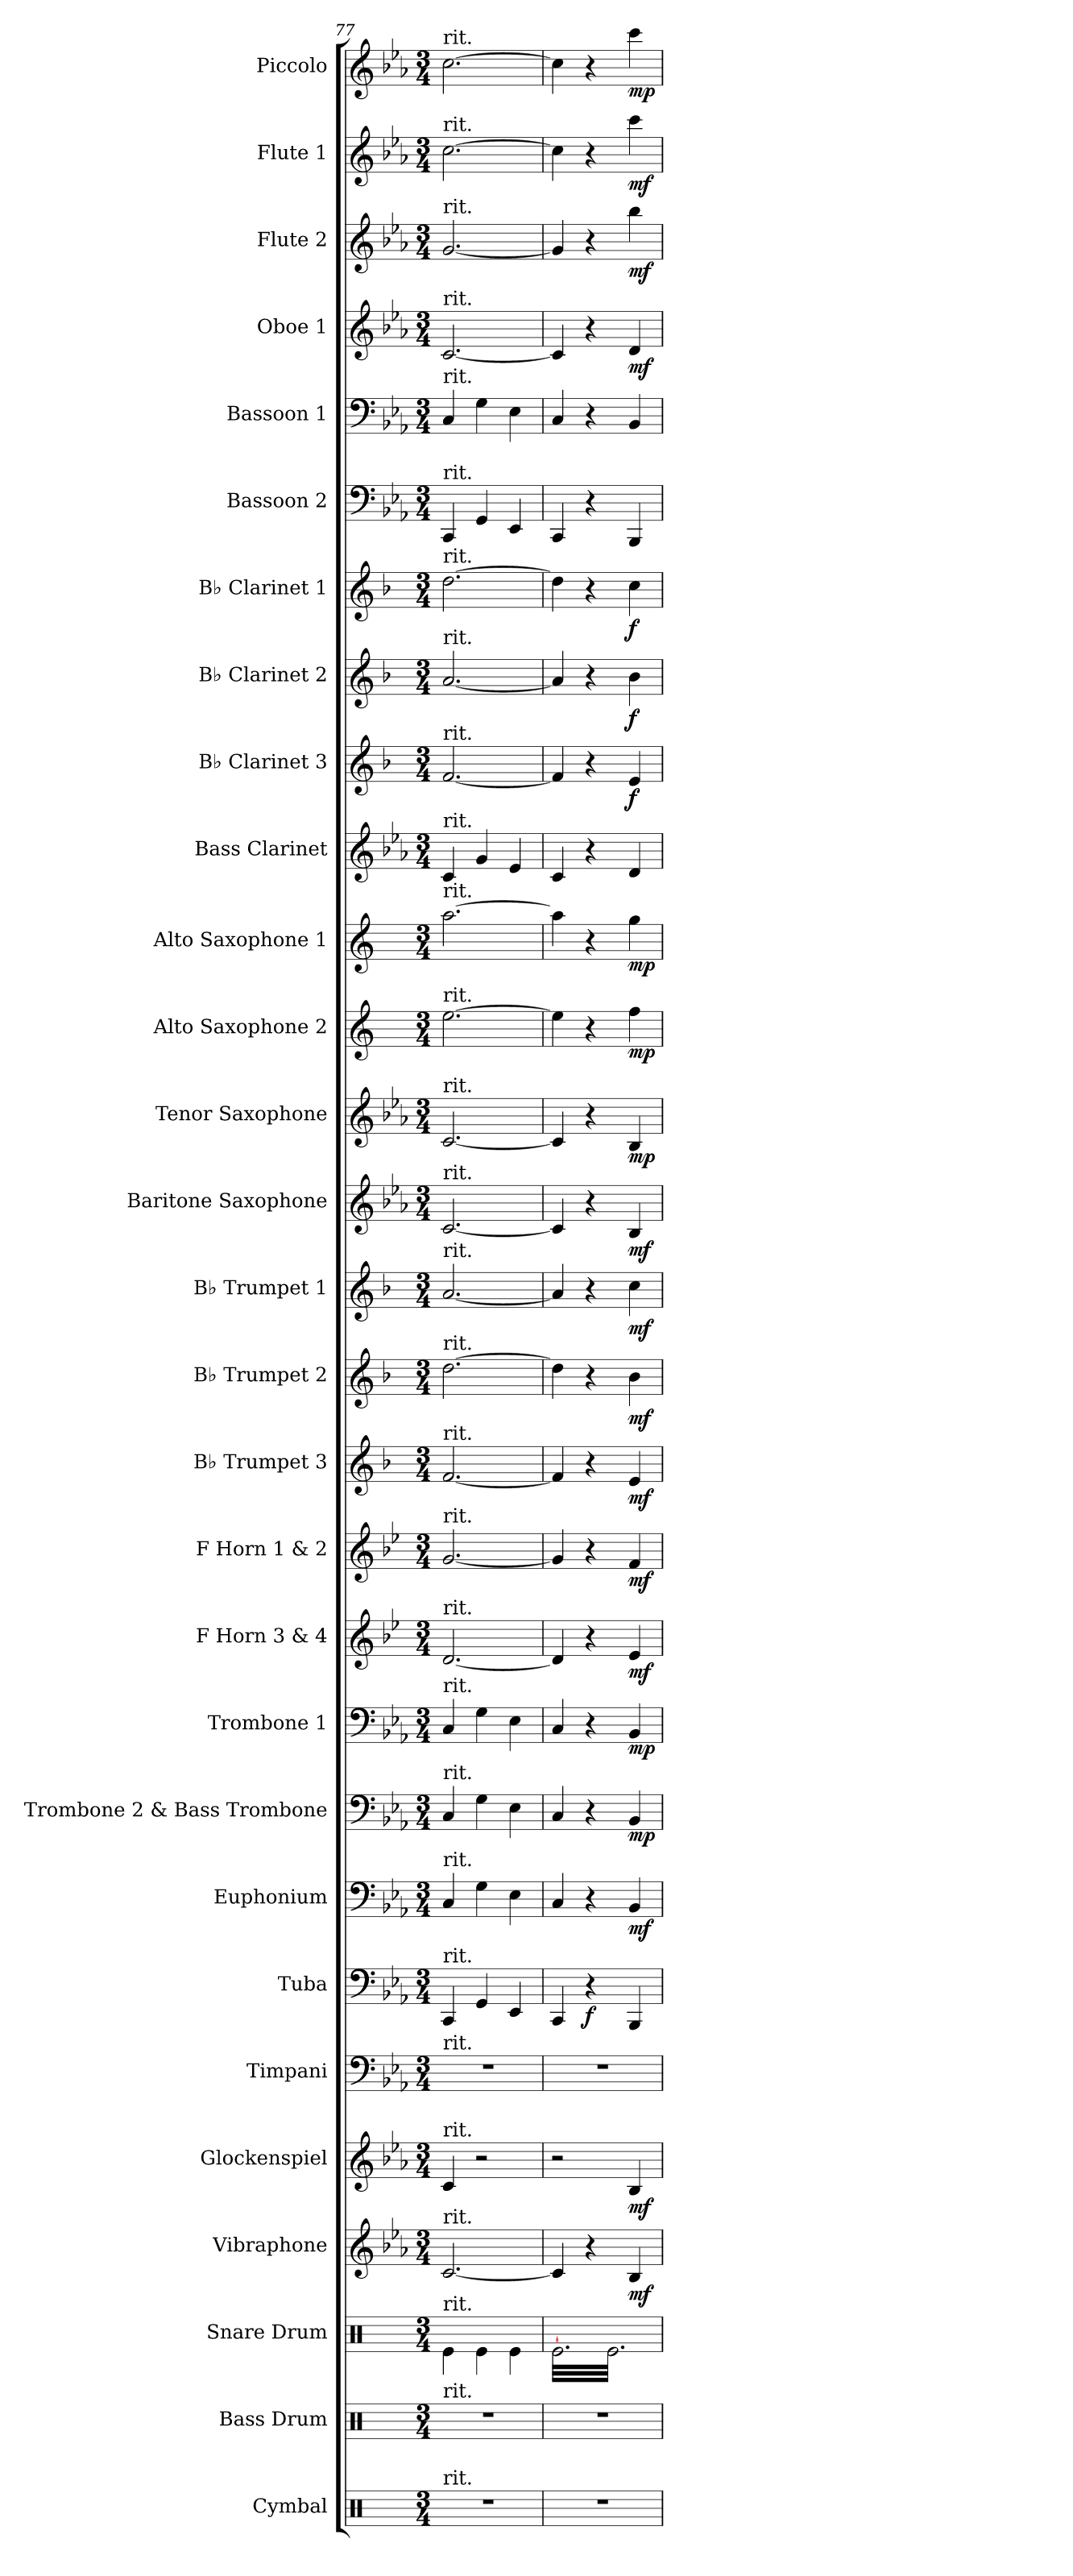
**kern	**kern	**kern	**kern	**dynam	**kern	**dynam	**kern	**kern	**dynam	**kern	**dynam	**kern	**dynam	**kern	**dynam	**kern	**dynam	**kern	**dynam	**kern	**dynam	**kern	**dynam	**kern	**dynam	**kern	**dynam	**kern	**dynam	**kern	**dynam	**kern	**dynam	**kern	**kern	**dynam	**kern	**dynam	**kern	**dynam	**kern	**kern	**kern	**dynam	**kern	**dynam	**kern	**dynam	**kern	**dynam
*part29	*part28	*part27	*part26	*part26	*part25	*part25	*part24	*part23	*part23	*part22	*part22	*part21	*part21	*part20	*part20	*part19	*part19	*part18	*part18	*part17	*part17	*part16	*part16	*part15	*part15	*part14	*part14	*part13	*part13	*part12	*part12	*part11	*part11	*part10	*part9	*part9	*part8	*part8	*part7	*part7	*part6	*part5	*part4	*part4	*part3	*part3	*part2	*part2	*part1	*part1
*staff29	*staff28	*staff27	*staff26	*staff26	*staff25	*staff25	*staff24	*staff23	*staff23	*staff22	*staff22	*staff21	*staff21	*staff20	*staff20	*staff19	*staff19	*staff18	*staff18	*staff17	*staff17	*staff16	*staff16	*staff15	*staff15	*staff14	*staff14	*staff13	*staff13	*staff12	*staff12	*staff11	*staff11	*staff10	*staff9	*staff9	*staff8	*staff8	*staff7	*staff7	*staff6	*staff5	*staff4	*staff4	*staff3	*staff3	*staff2	*staff2	*staff1	*staff1
*I"Cymbal	*I"Bass Drum	*I"Snare Drum	*I"Vibraphone	*	*I"Glockenspiel	*	*I"Timpani	*I"Tuba	*	*I"Euphonium	*	*I"Trombone 2 &amp; Bass Trombone	*	*I"Trombone 1	*	*I"F Horn 3 &amp; 4	*	*I"F Horn 1 &amp; 2	*	*I"B♭ Trumpet 3	*	*I"B♭ Trumpet 2	*	*I"B♭ Trumpet 1	*	*I"Baritone Saxophone	*	*I"Tenor Saxophone	*	*I"Alto Saxophone 2	*	*I"Alto Saxophone 1	*	*I"Bass Clarinet	*I"B♭ Clarinet 3	*	*I"B♭ Clarinet 2	*	*I"B♭ Clarinet 1	*	*I"Bassoon 2	*I"Bassoon 1	*I"Oboe 1	*	*I"Flute 2	*	*I"Flute 1	*	*I"Piccolo	*
*I'Cym.	*I'B. Dr.	*I'Sn. Dr.	*I'Vib.	*	*I'Glk.	*	*I'Timp.	*I'Tba.	*	*I'Euph.	*	*I'Tbn. 2 B. Tbn.	*	*I'Tbn. 1	*	*I'F Hn. 3 4	*	*I'F Hn. 1 2	*	*I'B♭ Tpt. 3	*	*I'B♭ Tpt. 2	*	*I'B♭ Tpt. 1	*	*I'Bar. Sax.	*	*I'T. Sax.	*	*I'A. Sax. 2	*	*I'A. Sax. 1	*	*I'B. Cl.	*I'B♭ Cl. 3	*	*I'B♭ Cl. 2	*	*I'B♭ Cl. 1	*	*I'Bsn. 2	*I'Bsn. 1	*I'Ob. 1	*	*I'Fl. 2	*	*I'Fl. 1	*	*I'Picc.	*
*clefX	*clefX	*clefX	*clefG2	*	*clefG2	*	*clefF4	*clefF4	*	*clefF4	*	*clefF4	*	*clefF4	*	*clefG2	*	*clefG2	*	*clefG2	*	*clefG2	*	*clefG2	*	*clefG2	*	*clefG2	*	*clefG2	*	*clefG2	*	*clefG2	*clefG2	*	*clefG2	*	*clefG2	*	*clefF4	*clefF4	*clefG2	*	*clefG2	*	*clefG2	*	*clefG2	*
*	*	*	*	*	*ITrd-14c-24	*	*	*	*	*	*	*	*	*	*	*ITrd4c7	*	*ITrd4c7	*	*ITrd1c2	*	*ITrd1c2	*	*ITrd1c2	*	*ITrd12c21	*	*ITrd8c14	*	*ITrd5c9	*	*ITrd5c9	*	*ITrd8c14	*ITrd1c2	*	*ITrd1c2	*	*ITrd1c2	*	*	*	*	*	*	*	*	*	*ITrd-7c-12	*
*k[]	*k[]	*k[]	*k[b-e-a-]	*	*k[b-e-a-]	*	*k[b-e-a-]	*k[b-e-a-]	*	*k[b-e-a-]	*	*k[b-e-a-]	*	*k[b-e-a-]	*	*k[b-e-a-]	*	*k[b-e-a-]	*	*k[b-e-a-]	*	*k[b-e-a-]	*	*k[b-e-a-]	*	*k[b-e-a-]	*	*k[b-e-a-]	*	*k[b-e-a-]	*	*k[b-e-a-]	*	*k[b-e-a-]	*k[b-e-a-]	*	*k[b-e-a-]	*	*k[b-e-a-]	*	*k[b-e-a-]	*k[b-e-a-]	*k[b-e-a-]	*	*k[b-e-a-]	*	*k[b-e-a-]	*	*k[b-e-a-]	*
*M3/4	*M3/4	*M3/4	*M3/4	*	*M3/4	*	*M3/4	*M3/4	*	*M3/4	*	*M3/4	*	*M3/4	*	*M3/4	*	*M3/4	*	*M3/4	*	*M3/4	*	*M3/4	*	*M3/4	*	*M3/4	*	*M3/4	*	*M3/4	*	*M3/4	*M3/4	*	*M3/4	*	*M3/4	*	*M3/4	*M3/4	*M3/4	*	*M3/4	*	*M3/4	*	*M3/4	*
=77	=77	=77	=77	=77	=77	=77	=77	=77	=77	=77	=77	=77	=77	=77	=77	=77	=77	=77	=77	=77	=77	=77	=77	=77	=77	=77	=77	=77	=77	=77	=77	=77	=77	=77	=77	=77	=77	=77	=77	=77	=77	=77	=77	=77	=77	=77	=77	=77	=77	=77
!	!	!	!	!	!	!	!	!	!	!	!	!	!	!	!	!	!	!	!	!	!	!	!	!	!	!	!	!	!	!	!	!	!	!	!	!	!	!	!	!	!	!	!	!	!	!	!	!	!LO:TX:a:t=rit.	!
!	!	!	!	!	!	!	!	!	!	!	!	!	!	!	!	!	!	!	!	!	!	!	!	!	!	!	!	!	!	!	!	!	!	!	!	!	!	!	!	!	!	!	!	!	!	!	!LO:TX:a:t=rit.	!	!	!
!	!	!	!	!	!	!	!	!	!	!	!	!	!	!	!	!	!	!	!	!	!	!	!	!	!	!	!	!	!	!	!	!	!	!	!	!	!	!	!	!	!	!	!	!	!LO:TX:a:t=rit.	!	!	!	!	!
!	!	!	!	!	!	!	!	!	!	!	!	!	!	!	!	!	!	!	!	!	!	!	!	!	!	!	!	!	!	!	!	!	!	!	!	!	!	!	!	!	!	!	!LO:TX:a:t=rit.	!	!	!	!	!	!	!
!	!	!	!	!	!	!	!	!	!	!	!	!	!	!	!	!	!	!	!	!	!	!	!	!	!	!	!	!	!	!	!	!	!	!	!	!	!	!	!	!	!	!LO:TX:a:t=rit.	!	!	!	!	!	!	!	!
!	!	!	!	!	!	!	!	!	!	!	!	!	!	!	!	!	!	!	!	!	!	!	!	!	!	!	!	!	!	!	!	!	!	!	!	!	!	!	!	!	!LO:TX:a:t=rit.	!	!	!	!	!	!	!	!	!
!	!	!	!	!	!	!	!	!	!	!	!	!	!	!	!	!	!	!	!	!	!	!	!	!	!	!	!	!	!	!	!	!	!	!	!	!	!	!	!LO:TX:a:t=rit.	!	!	!	!	!	!	!	!	!	!	!
!	!	!	!	!	!	!	!	!	!	!	!	!	!	!	!	!	!	!	!	!	!	!	!	!	!	!	!	!	!	!	!	!	!	!	!	!	!LO:TX:a:t=rit.	!	!	!	!	!	!	!	!	!	!	!	!	!
!	!	!	!	!	!	!	!	!	!	!	!	!	!	!	!	!	!	!	!	!	!	!	!	!	!	!	!	!	!	!	!	!	!	!	!LO:TX:a:t=rit.	!	!	!	!	!	!	!	!	!	!	!	!	!	!	!
!	!	!	!	!	!	!	!	!	!	!	!	!	!	!	!	!	!	!	!	!	!	!	!	!	!	!	!	!	!	!	!	!	!	!LO:TX:a:t=rit.	!	!	!	!	!	!	!	!	!	!	!	!	!	!	!	!
!	!	!	!	!	!	!	!	!	!	!	!	!	!	!	!	!	!	!	!	!	!	!	!	!	!	!	!	!	!	!	!	!LO:TX:a:t=rit.	!	!	!	!	!	!	!	!	!	!	!	!	!	!	!	!	!	!
!	!	!	!	!	!	!	!	!	!	!	!	!	!	!	!	!	!	!	!	!	!	!	!	!	!	!	!	!	!	!LO:TX:a:t=rit.	!	!	!	!	!	!	!	!	!	!	!	!	!	!	!	!	!	!	!	!
!	!	!	!	!	!	!	!	!	!	!	!	!	!	!	!	!	!	!	!	!	!	!	!	!	!	!	!	!LO:TX:a:t=rit.	!	!	!	!	!	!	!	!	!	!	!	!	!	!	!	!	!	!	!	!	!	!
!	!	!	!	!	!	!	!	!	!	!	!	!	!	!	!	!	!	!	!	!	!	!	!	!	!	!LO:TX:a:t=rit.	!	!	!	!	!	!	!	!	!	!	!	!	!	!	!	!	!	!	!	!	!	!	!	!
!	!	!	!	!	!	!	!	!	!	!	!	!	!	!	!	!	!	!	!	!	!	!	!	!LO:TX:a:t=rit.	!	!	!	!	!	!	!	!	!	!	!	!	!	!	!	!	!	!	!	!	!	!	!	!	!	!
!	!	!	!	!	!	!	!	!	!	!	!	!	!	!	!	!	!	!	!	!	!	!LO:TX:a:t=rit.	!	!	!	!	!	!	!	!	!	!	!	!	!	!	!	!	!	!	!	!	!	!	!	!	!	!	!	!
!	!	!	!	!	!	!	!	!	!	!	!	!	!	!	!	!	!	!	!	!LO:TX:a:t=rit.	!	!	!	!	!	!	!	!	!	!	!	!	!	!	!	!	!	!	!	!	!	!	!	!	!	!	!	!	!	!
!	!	!	!	!	!	!	!	!	!	!	!	!	!	!	!	!	!	!LO:TX:a:t=rit.	!	!	!	!	!	!	!	!	!	!	!	!	!	!	!	!	!	!	!	!	!	!	!	!	!	!	!	!	!	!	!	!
!	!	!	!	!	!	!	!	!	!	!	!	!	!	!	!	!LO:TX:a:t=rit.	!	!	!	!	!	!	!	!	!	!	!	!	!	!	!	!	!	!	!	!	!	!	!	!	!	!	!	!	!	!	!	!	!	!
!	!	!	!	!	!	!	!	!	!	!	!	!	!	!LO:TX:a:t=rit.	!	!	!	!	!	!	!	!	!	!	!	!	!	!	!	!	!	!	!	!	!	!	!	!	!	!	!	!	!	!	!	!	!	!	!	!
!	!	!	!	!	!	!	!	!	!	!	!	!LO:TX:a:t=rit.	!	!	!	!	!	!	!	!	!	!	!	!	!	!	!	!	!	!	!	!	!	!	!	!	!	!	!	!	!	!	!	!	!	!	!	!	!	!
!	!	!	!	!	!	!	!	!	!	!LO:TX:a:t=rit.	!	!	!	!	!	!	!	!	!	!	!	!	!	!	!	!	!	!	!	!	!	!	!	!	!	!	!	!	!	!	!	!	!	!	!	!	!	!	!	!
!	!	!	!	!	!	!	!	!LO:TX:a:t=rit.	!	!	!	!	!	!	!	!	!	!	!	!	!	!	!	!	!	!	!	!	!	!	!	!	!	!	!	!	!	!	!	!	!	!	!	!	!	!	!	!	!	!
!	!	!	!	!	!	!	!LO:TX:a:t=rit.	!	!	!	!	!	!	!	!	!	!	!	!	!	!	!	!	!	!	!	!	!	!	!	!	!	!	!	!	!	!	!	!	!	!	!	!	!	!	!	!	!	!	!
!	!	!	!	!	!LO:TX:a:t=rit.	!	!	!	!	!	!	!	!	!	!	!	!	!	!	!	!	!	!	!	!	!	!	!	!	!	!	!	!	!	!	!	!	!	!	!	!	!	!	!	!	!	!	!	!	!
!	!	!	!LO:TX:a:t=rit.	!	!	!	!	!	!	!	!	!	!	!	!	!	!	!	!	!	!	!	!	!	!	!	!	!	!	!	!	!	!	!	!	!	!	!	!	!	!	!	!	!	!	!	!	!	!	!
!	!	!LO:TX:a:t=rit.	!	!	!	!	!	!	!	!	!	!	!	!	!	!	!	!	!	!	!	!	!	!	!	!	!	!	!	!	!	!	!	!	!	!	!	!	!	!	!	!	!	!	!	!	!	!	!	!
!	!LO:TX:a:t=rit.	!	!	!	!	!	!	!	!	!	!	!	!	!	!	!	!	!	!	!	!	!	!	!	!	!	!	!	!	!	!	!	!	!	!	!	!	!	!	!	!	!	!	!	!	!	!	!	!	!
!LO:TX:a:t=rit.	!	!	!	!	!	!	!	!	!	!	!	!	!	!	!	!	!	!	!	!	!	!	!	!	!	!	!	!	!	!	!	!	!	!	!	!	!	!	!	!	!	!	!	!	!	!	!	!	!	!
2.r	2.r	4Re\	[2.c/	.	4ccc/	.	2.r	4CC/	.	4C/	.	4C/	.	4C/	.	[2.G/	.	[2.c/	.	[2.e-/	.	[2.cc\	.	[2.g/	.	[2.C/	.	[2.C/	.	[2.g\	.	[2.cc\	.	4C/	[2.e-/	.	[2.g/	.	[2.cc\	.	4CC/	4C/	[2.c/	.	[2.g/	.	[2.cc\	.	[2.ccc\	.
.	.	4Re\	.	.	2r	.	.	4GG/	.	4G\	.	4G\	.	4G\	.	.	.	.	.	.	.	.	.	.	.	.	.	.	.	.	.	.	.	4G/	.	.	.	.	.	.	4GG/	4G\	.	.	.	.	.	.	.	.
.	.	4Re\	.	.	.	.	.	4EE-/	.	4E-\	.	4E-\	.	4E-\	.	.	.	.	.	.	.	.	.	.	.	.	.	.	.	.	.	.	.	4E-/	.	.	.	.	.	.	4EE-/	4E-\	.	.	.	.	.	.	.	.
=78	=78	=78	=78	=78	=78	=78	=78	=78	=78	=78	=78	=78	=78	=78	=78	=78	=78	=78	=78	=78	=78	=78	=78	=78	=78	=78	=78	=78	=78	=78	=78	=78	=78	=78	=78	=78	=78	=78	=78	=78	=78	=78	=78	=78	=78	=78	=78	=78	=78	=78
*	*	*tremolo	*	*	*	*	*	*	*	*	*	*	*	*	*	*	*	*	*	*	*	*	*	*	*	*	*	*	*	*	*	*	*	*	*	*	*	*	*	*	*	*	*	*	*	*	*	*	*	*
2.r	2.r	[32Re\LLL	4c/]	.	2r	.	2.r	4CC/	.	4C/	.	4C/	.	4C/	.	4G/]	.	4c/]	.	4e-/]	.	4cc\]	.	4g/]	.	4C/]	.	4C/]	.	4g\]	.	4cc\]	.	4C/	4e-/]	.	4g/]	.	4cc\]	.	4CC/	4C/	4c/]	.	4g/]	.	4cc\]	.	4ccc\]	.
.	.	32Re\	.	.	.	.	.	.	.	.	.	.	.	.	.	.	.	.	.	.	.	.	.	.	.	.	.	.	.	.	.	.	.	.	.	.	.	.	.	.	.	.	.	.	.	.	.	.	.	.
.	.	32Re\	.	.	.	.	.	.	.	.	.	.	.	.	.	.	.	.	.	.	.	.	.	.	.	.	.	.	.	.	.	.	.	.	.	.	.	.	.	.	.	.	.	.	.	.	.	.	.	.
.	.	32Re\	.	.	.	.	.	.	.	.	.	.	.	.	.	.	.	.	.	.	.	.	.	.	.	.	.	.	.	.	.	.	.	.	.	.	.	.	.	.	.	.	.	.	.	.	.	.	.	.
.	.	32Re\	.	.	.	.	.	.	.	.	.	.	.	.	.	.	.	.	.	.	.	.	.	.	.	.	.	.	.	.	.	.	.	.	.	.	.	.	.	.	.	.	.	.	.	.	.	.	.	.
.	.	32Re\	.	.	.	.	.	.	.	.	.	.	.	.	.	.	.	.	.	.	.	.	.	.	.	.	.	.	.	.	.	.	.	.	.	.	.	.	.	.	.	.	.	.	.	.	.	.	.	.
.	.	32Re\	.	.	.	.	.	.	.	.	.	.	.	.	.	.	.	.	.	.	.	.	.	.	.	.	.	.	.	.	.	.	.	.	.	.	.	.	.	.	.	.	.	.	.	.	.	.	.	.
.	.	32Re\	.	.	.	.	.	.	.	.	.	.	.	.	.	.	.	.	.	.	.	.	.	.	.	.	.	.	.	.	.	.	.	.	.	.	.	.	.	.	.	.	.	.	.	.	.	.	.	.
!	!	!	!	!	!	!	!	!	!LO:DY:b	!	!	!	!	!	!	!	!	!	!	!	!	!	!	!	!	!	!	!	!	!	!	!	!	!	!	!	!	!	!	!	!	!	!	!	!	!	!	!	!	!
.	.	32Re\	4r	.	.	.	.	4r	f	4r	.	4r	.	4r	.	4r	.	4r	.	4r	.	4r	.	4r	.	4r	.	4r	.	4r	.	4r	.	4r	4r	.	4r	.	4r	.	4r	4r	4r	.	4r	.	4r	.	4r	.
.	.	32Re\	.	.	.	.	.	.	.	.	.	.	.	.	.	.	.	.	.	.	.	.	.	.	.	.	.	.	.	.	.	.	.	.	.	.	.	.	.	.	.	.	.	.	.	.	.	.	.	.
.	.	32Re\	.	.	.	.	.	.	.	.	.	.	.	.	.	.	.	.	.	.	.	.	.	.	.	.	.	.	.	.	.	.	.	.	.	.	.	.	.	.	.	.	.	.	.	.	.	.	.	.
.	.	32Re\	.	.	.	.	.	.	.	.	.	.	.	.	.	.	.	.	.	.	.	.	.	.	.	.	.	.	.	.	.	.	.	.	.	.	.	.	.	.	.	.	.	.	.	.	.	.	.	.
.	.	32Re\	.	.	.	.	.	.	.	.	.	.	.	.	.	.	.	.	.	.	.	.	.	.	.	.	.	.	.	.	.	.	.	.	.	.	.	.	.	.	.	.	.	.	.	.	.	.	.	.
.	.	32Re\	.	.	.	.	.	.	.	.	.	.	.	.	.	.	.	.	.	.	.	.	.	.	.	.	.	.	.	.	.	.	.	.	.	.	.	.	.	.	.	.	.	.	.	.	.	.	.	.
.	.	32Re\	.	.	.	.	.	.	.	.	.	.	.	.	.	.	.	.	.	.	.	.	.	.	.	.	.	.	.	.	.	.	.	.	.	.	.	.	.	.	.	.	.	.	.	.	.	.	.	.
.	.	32Re\	.	.	.	.	.	.	.	.	.	.	.	.	.	.	.	.	.	.	.	.	.	.	.	.	.	.	.	.	.	.	.	.	.	.	.	.	.	.	.	.	.	.	.	.	.	.	.	.
!	!	!	!	!LO:DY:b	!	!LO:DY:b	!	!	!	!	!LO:DY:b	!	!LO:DY:b	!	!LO:DY:b	!	!LO:DY:b	!	!LO:DY:b	!	!LO:DY:b	!	!LO:DY:b	!	!LO:DY:b	!	!LO:DY:b	!	!LO:DY:b	!	!LO:DY:b	!	!LO:DY:b	!	!	!LO:DY:b	!	!LO:DY:b	!	!LO:DY:b	!	!	!	!LO:DY:b	!	!LO:DY:b	!	!LO:DY:b	!	!LO:DY:b
.	.	32Re\	4B-/	mf	4bb-/	mf	.	4BBB-/	.	4BB-/	mf	4BB-/	mp	4BB-/	mp	4A-/	mf	4B-/	mf	4d/	mf	4a-\	mf	4b-\	mf	4BB-/	mf	4BB-/	mp	4a-\	mp	4b-\	mp	4D/	4d/	f	4a-\	f	4b-\	f	4BBB-/	4BB-/	4d/	mf	4bb-\	mf	4ccc\	mf	4cccc\	mp
.	.	32Re\	.	.	.	.	.	.	.	.	.	.	.	.	.	.	.	.	.	.	.	.	.	.	.	.	.	.	.	.	.	.	.	.	.	.	.	.	.	.	.	.	.	.	.	.	.	.	.	.
.	.	32Re\	.	.	.	.	.	.	.	.	.	.	.	.	.	.	.	.	.	.	.	.	.	.	.	.	.	.	.	.	.	.	.	.	.	.	.	.	.	.	.	.	.	.	.	.	.	.	.	.
.	.	32Re\	.	.	.	.	.	.	.	.	.	.	.	.	.	.	.	.	.	.	.	.	.	.	.	.	.	.	.	.	.	.	.	.	.	.	.	.	.	.	.	.	.	.	.	.	.	.	.	.
.	.	32Re\	.	.	.	.	.	.	.	.	.	.	.	.	.	.	.	.	.	.	.	.	.	.	.	.	.	.	.	.	.	.	.	.	.	.	.	.	.	.	.	.	.	.	.	.	.	.	.	.
.	.	32Re\	.	.	.	.	.	.	.	.	.	.	.	.	.	.	.	.	.	.	.	.	.	.	.	.	.	.	.	.	.	.	.	.	.	.	.	.	.	.	.	.	.	.	.	.	.	.	.	.
.	.	32Re\	.	.	.	.	.	.	.	.	.	.	.	.	.	.	.	.	.	.	.	.	.	.	.	.	.	.	.	.	.	.	.	.	.	.	.	.	.	.	.	.	.	.	.	.	.	.	.	.
.	.	32Re\JJJ	.	.	.	.	.	.	.	.	.	.	.	.	.	.	.	.	.	.	.	.	.	.	.	.	.	.	.	.	.	.	.	.	.	.	.	.	.	.	.	.	.	.	.	.	.	.	.	.
*	*	*Xtremolo	*	*	*	*	*	*	*	*	*	*	*	*	*	*	*	*	*	*	*	*	*	*	*	*	*	*	*	*	*	*	*	*	*	*	*	*	*	*	*	*	*	*	*	*	*	*	*	*
=	=	=	=	=	=	=	=	=	=	=	=	=	=	=	=	=	=	=	=	=	=	=	=	=	=	=	=	=	=	=	=	=	=	=	=	=	=	=	=	=	=	=	=	=	=	=	=	=	=	=
*-	*-	*-	*-	*-	*-	*-	*-	*-	*-	*-	*-	*-	*-	*-	*-	*-	*-	*-	*-	*-	*-	*-	*-	*-	*-	*-	*-	*-	*-	*-	*-	*-	*-	*-	*-	*-	*-	*-	*-	*-	*-	*-	*-	*-	*-	*-	*-	*-	*-	*-
